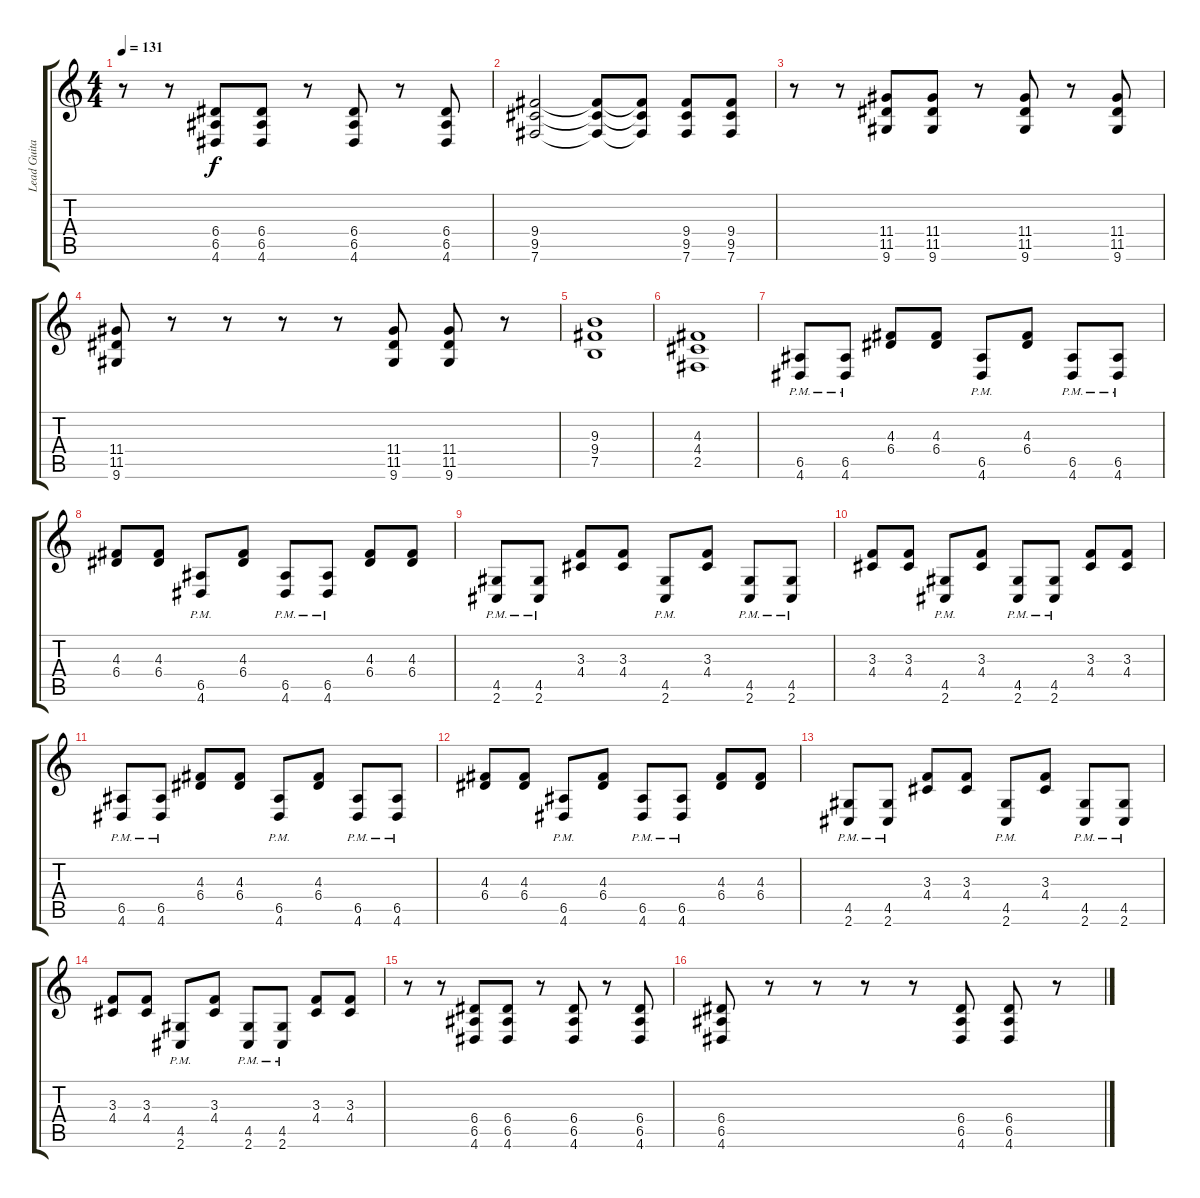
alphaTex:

\track ("Lead Guitar, Effects" "Lead Guita") {instrument distortionguitar}
\staff {score tabs}
\tuning (B3 Gb3 D3 A2 E2 B1) {hide}
\ts (4 4)
\tempo 131
\clef g2
\ks c
r.8{dy f} r.8 (6.4 6.5 4.6).8 (6.4 6.5 4.6).8 r.8 (6.4 6.5 4.6).8 r.8 (6.4 6.5 4.6).8 |
(9.4 9.5 7.6).2 (9.4{t} 9.5{t} 7.6{t}).8 (9.4{t} 9.5{t} 7.6{t}).8 (9.4 9.5 7.6).8 (9.4 9.5 7.6).8 |
r.8 r.8 (11.4 11.5 9.6).8 (11.4 11.5 9.6).8 r.8 (11.4 11.5 9.6).8 r.8 (11.4 11.5 9.6).8 |
(11.4 11.5 9.6).8 r.8 r.8 r.8 r.8 (11.4 11.5 9.6).8 (11.4 11.5 9.6).8 r.8 |
(9.3 9.4 7.5).1 |
(4.3 4.4 2.5).1 |
(6.5{pm} 4.6{pm}).8 (6.5{pm} 4.6{pm}).8 (4.3 6.4).8 (4.3 6.4).8 (6.5{pm} 4.6{pm}).8 (4.3 6.4).8 (6.5{pm} 4.6{pm}).8 (6.5{pm} 4.6{pm}).8 |
(4.3 6.4).8 (4.3 6.4).8 (6.5{pm} 4.6{pm}).8 (4.3 6.4).8 (6.5{pm} 4.6{pm}).8 (6.5{pm} 4.6{pm}).8 (4.3 6.4).8 (4.3 6.4).8 |
(4.5{pm} 2.6{pm}).8 (4.5{pm} 2.6{pm}).8 (3.3 4.4).8 (3.3 4.4).8 (4.5{pm} 2.6{pm}).8 (3.3 4.4).8 (4.5{pm} 2.6{pm}).8 (4.5{pm} 2.6{pm}).8 |
(3.3 4.4).8 (3.3 4.4).8 (4.5{pm} 2.6{pm}).8 (3.3 4.4).8 (4.5{pm} 2.6{pm}).8 (4.5{pm} 2.6{pm}).8 (3.3 4.4).8 (3.3 4.4).8 |
(6.5{pm} 4.6{pm}).8 (6.5{pm} 4.6{pm}).8 (4.3 6.4).8 (4.3 6.4).8 (6.5{pm} 4.6{pm}).8 (4.3 6.4).8 (6.5{pm} 4.6{pm}).8 (6.5{pm} 4.6{pm}).8 |
(4.3 6.4).8 (4.3 6.4).8 (6.5{pm} 4.6{pm}).8 (4.3 6.4).8 (6.5{pm} 4.6{pm}).8 (6.5{pm} 4.6{pm}).8 (4.3 6.4).8 (4.3 6.4).8 |
(4.5{pm} 2.6{pm}).8 (4.5{pm} 2.6{pm}).8 (3.3 4.4).8 (3.3 4.4).8 (4.5{pm} 2.6{pm}).8 (3.3 4.4).8 (4.5{pm} 2.6{pm}).8 (4.5{pm} 2.6{pm}).8 |
(3.3 4.4).8 (3.3 4.4).8 (4.5{pm} 2.6{pm}).8 (3.3 4.4).8 (4.5{pm} 2.6{pm}).8 (4.5{pm} 2.6{pm}).8 (3.3 4.4).8 (3.3 4.4).8 |
r.8 r.8 (6.4 6.5 4.6).8 (6.4 6.5 4.6).8 r.8 (6.4 6.5 4.6).8 r.8 (6.4 6.5 4.6).8 |
(6.4 6.5 4.6).8 r.8 r.8 r.8 r.8 (6.4 6.5 4.6).8 (6.4 6.5 4.6).8 r.8
